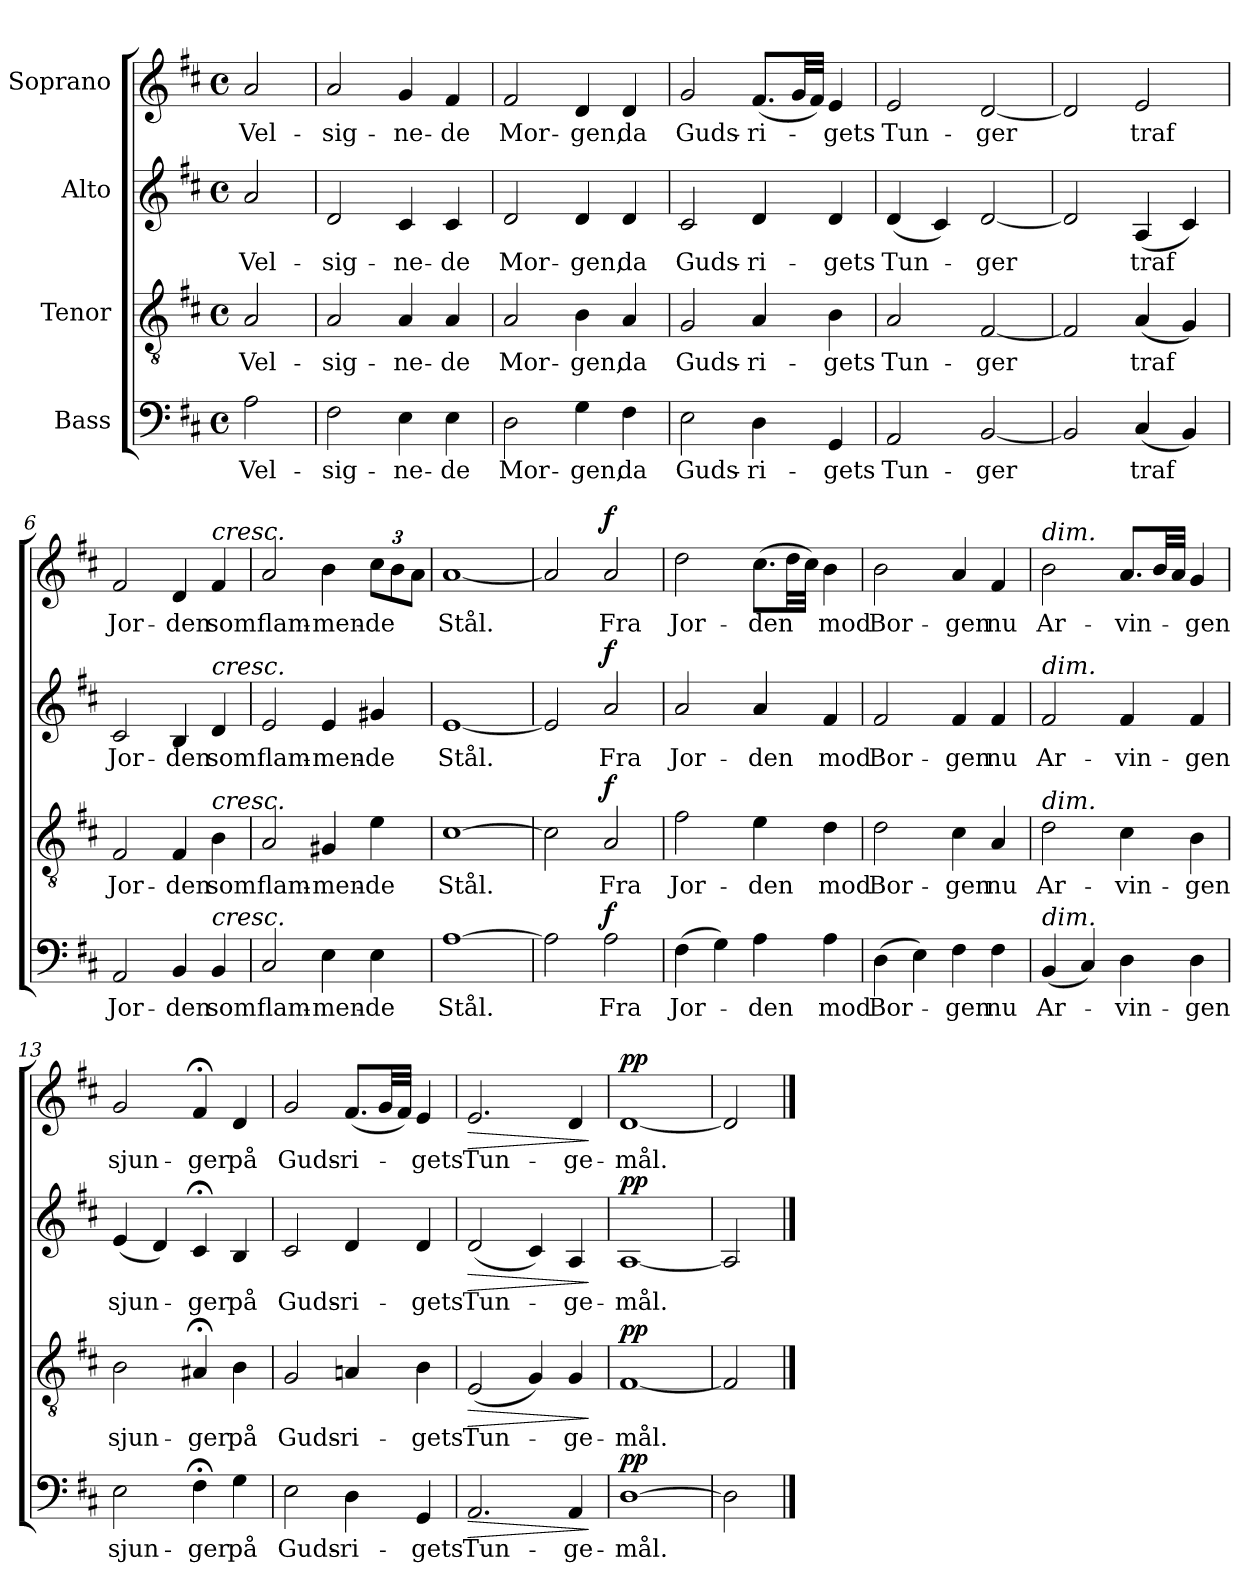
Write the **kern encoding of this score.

**kern	**text	**dynam	**kern	**text	**dynam	**kern	**text	**dynam	**kern	**text	**dynam
*part4	*part4	*part4	*part3	*part3	*part3	*part2	*part2	*part2	*part1	*part1	*part1
*staff4	*staff4	*staff4	*staff3	*staff3	*staff3	*staff2	*staff2	*staff2	*staff1	*staff1	*staff1
*I"Bass	*	*	*I"Tenor	*	*	*I"Alto	*	*	*I"Soprano	*	*
*clefF4	*	*	*clefGv2	*	*	*clefG2	*	*	*clefG2	*	*
*k[f#c#]	*	*	*k[f#c#]	*	*	*k[f#c#]	*	*	*k[f#c#]	*	*
*M4/4	*	*	*M4/4	*	*	*M4/4	*	*	*M4/4	*	*
*met(c)	*	*	*met(c)	*	*	*met(c)	*	*	*met(c)	*	*
*MM60	*	*	*MM60	*	*	*MM60	*	*	*MM60	*	*
=	=	=	=	=	=	=	=	=	=	=	=
!	!LO:LY:b	!	!	!LO:LY:b	!	!	!LO:LY:b	!	!	!LO:LY:b	!
2A\	Vel-	.	2A/	Vel-	.	2a/	Vel-	.	2a/	Vel-	.
=1	=1	=1	=1	=1	=1	=1	=1	=1	=1	=1	=1
!	!LO:LY:b	!	!	!LO:LY:b	!	!	!LO:LY:b	!	!	!LO:LY:b	!
2F#\	-sig-	.	2A/	-sig-	.	2d/	-sig-	.	2a/	-sig-	.
!	!LO:LY:b	!	!	!LO:LY:b	!	!	!LO:LY:b	!	!	!LO:LY:b	!
4E\	-ne-	.	4A/	-ne-	.	4c#/	-ne-	.	4g/	-ne-	.
!	!LO:LY:b	!	!	!LO:LY:b	!	!	!LO:LY:b	!	!	!LO:LY:b	!
4E\	-de	.	4A/	-de	.	4c#/	-de	.	4f#/	-de	.
=2	=2	=2	=2	=2	=2	=2	=2	=2	=2	=2	=2
!	!LO:LY:b	!	!	!LO:LY:b	!	!	!LO:LY:b	!	!	!LO:LY:b	!
2D\	Mor-	.	2A/	Mor-	.	2d/	Mor-	.	2f#/	Mor-	.
!	!LO:LY:b	!	!	!LO:LY:b	!	!	!LO:LY:b	!	!	!LO:LY:b	!
4G\	-gen,	.	4B\	-gen,	.	4d/	-gen,	.	4d/	-gen,	.
!	!LO:LY:b	!	!	!LO:LY:b	!	!	!LO:LY:b	!	!	!LO:LY:b	!
4F#\	da	.	4A/	da	.	4d/	da	.	4d/	da	.
=3	=3	=3	=3	=3	=3	=3	=3	=3	=3	=3	=3
!	!LO:LY:b	!	!	!LO:LY:b	!	!	!LO:LY:b	!	!	!LO:LY:b	!
2E\	Guds-	.	2G/	Guds-	.	2c#/	Guds-	.	2g/	Guds-	.
!	!LO:LY:b	!	!	!LO:LY:b	!	!	!LO:LY:b	!	!	!LO:LY:b	!
4D\	-ri-	.	4A/	-ri-	.	4d/	-ri-	.	(<8.f#/L	-ri-	.
.	.	.	.	.	.	.	.	.	32g/LL	.	.
.	.	.	.	.	.	.	.	.	32f#/JJJ)	.	.
!	!LO:LY:b	!	!	!LO:LY:b	!	!	!LO:LY:b	!	!	!LO:LY:b	!
4GG/	-gets	.	4B\	-gets	.	4d/	-gets	.	4e/	-gets	.
=4	=4	=4	=4	=4	=4	=4	=4	=4	=4	=4	=4
!	!LO:LY:b	!	!	!LO:LY:b	!	!	!LO:LY:b	!	!	!LO:LY:b	!
2AA/	Tun-	.	2A/	Tun-	.	(<4d/	Tun-	.	2e/	Tun-	.
.	.	.	.	.	.	4c#/)	.	.	.	.	.
!	!LO:LY:b	!	!	!LO:LY:b	!	!	!LO:LY:b	!	!	!LO:LY:b	!
[2BB/	-ger	.	[2F#/	-ger	.	[2d/	-ger	.	[2d/	-ger	.
=5	=5	=5	=5	=5	=5	=5	=5	=5	=5	=5	=5
2BB/]	.	.	2F#/]	.	.	2d/]	.	.	2d/]	.	.
!	!LO:LY:b	!	!	!LO:LY:b	!	!	!LO:LY:b	!	!	!LO:LY:b	!
(<4C#/	traf	.	(<4A/	traf	.	(<4A/	traf	.	2e/	traf	.
4BB/)	.	.	4G/)	.	.	4c#/)	.	.	.	.	.
=6	=6	=6	=6	=6	=6	=6	=6	=6	=6	=6	=6
!	!LO:LY:b	!	!	!LO:LY:b	!	!	!LO:LY:b	!	!	!LO:LY:b	!
2AA/	Jor-	.	2F#/	Jor-	.	2c#/	Jor-	.	2f#/	Jor-	.
!	!LO:LY:b	!	!	!LO:LY:b	!	!	!LO:LY:b	!	!	!LO:LY:b	!
4BB/	-den	.	4F#/	-den	.	4B/	-den	.	4d/	-den	.
!	!	!	!	!	!	!	!	!	!LO:TX:a:i:t=cresc.	!	!
!	!	!	!	!	!	!LO:TX:a:i:t=cresc.	!	!	!	!	!
!	!	!	!LO:TX:a:i:t=cresc.	!	!	!	!	!	!	!	!
!LO:TX:a:i:t=cresc.	!	!	!	!	!	!	!	!	!	!	!
!	!LO:LY:b	!	!	!LO:LY:b	!	!	!LO:LY:b	!	!	!LO:LY:b	!
4BB/	som	.	4B\	som	.	4d/	som	.	4f#/	som	.
=7	=7	=7	=7	=7	=7	=7	=7	=7	=7	=7	=7
!	!LO:LY:b	!	!	!LO:LY:b	!	!	!LO:LY:b	!	!	!LO:LY:b	!
2C#/	flam-	.	2A/	flam-	.	2e/	flam-	.	2a/	flam-	.
!	!LO:LY:b	!	!	!LO:LY:b	!	!	!LO:LY:b	!	!	!LO:LY:b	!
4E\	-men-	.	4G#X/	-men-	.	4e/	-men-	.	4b\	-men-	.
!	!LO:LY:b	!	!	!LO:LY:b	!	!	!LO:LY:b	!	!	!	!
*	*	*	*	*	*	*	*	*	*Xbrackettup	*	*
!	!	!	!	!	!	!	!	!	!	!LO:LY:b	!
4E\	-de	.	4e\	-de	.	4g#X/	-de	.	12cc#\L	-de	.
.	.	.	.	.	.	.	.	.	12b\	.	.
.	.	.	.	.	.	.	.	.	12a\J	.	.
!!LO:LB:g=z
=8	=8	=8	=8	=8	=8	=8	=8	=8	=8	=8	=8
!	!LO:LY:b	!	!	!LO:LY:b	!	!	!LO:LY:b	!	!	!LO:LY:b	!
[1A	Stål.	.	[1c#	Stål.	.	[1e	Stål.	.	[1a	Stål.	.
=9	=9	=9	=9	=9	=9	=9	=9	=9	=9	=9	=9
2A\]	.	.	2c#\]	.	.	2e/]	.	.	2a/]	.	.
!	!LO:LY:b	!LO:DY:a	!	!LO:LY:b	!LO:DY:a	!	!LO:LY:b	!LO:DY:a	!	!LO:LY:b	!LO:DY:a
2A\	Fra	f	2A/	Fra	f	2a/	Fra	f	2a/	Fra	f
=10	=10	=10	=10	=10	=10	=10	=10	=10	=10	=10	=10
!	!LO:LY:b	!	!	!LO:LY:b	!	!	!LO:LY:b	!	!	!LO:LY:b	!
(>4F#\	Jor-	.	2f#\	Jor-	.	2a/	Jor-	.	2dd\	Jor-	.
4G\)	.	.	.	.	.	.	.	.	.	.	.
!	!LO:LY:b	!	!	!LO:LY:b	!	!	!LO:LY:b	!	!	!LO:LY:b	!
4A\	-den	.	4e\	-den	.	4a/	-den	.	(>8.cc#\L	-den	.
.	.	.	.	.	.	.	.	.	32dd\LL	.	.
.	.	.	.	.	.	.	.	.	32cc#\JJJ)	.	.
!	!LO:LY:b	!	!	!LO:LY:b	!	!	!LO:LY:b	!	!	!LO:LY:b	!
4A\	mod	.	4d\	mod	.	4f#/	mod	.	4b\	mod	.
=11	=11	=11	=11	=11	=11	=11	=11	=11	=11	=11	=11
!	!LO:LY:b	!	!	!LO:LY:b	!	!	!LO:LY:b	!	!	!LO:LY:b	!
(>4D\	Bor-	.	2d\	Bor-	.	2f#/	Bor-	.	2b\	Bor-	.
4E\)	.	.	.	.	.	.	.	.	.	.	.
!	!LO:LY:b	!	!	!LO:LY:b	!	!	!LO:LY:b	!	!	!LO:LY:b	!
4F#\	-gen	.	4c#\	-gen	.	4f#/	-gen	.	4a/	-gen	.
!	!LO:LY:b	!	!	!LO:LY:b	!	!	!LO:LY:b	!	!	!LO:LY:b	!
4F#\	nu	.	4A/	nu	.	4f#/	nu	.	4f#/	nu	.
=12	=12	=12	=12	=12	=12	=12	=12	=12	=12	=12	=12
!	!	!	!	!	!	!	!	!	!LO:TX:a:i:t=dim.	!	!
!	!	!	!	!	!	!LO:TX:a:i:t=dim.	!	!	!	!	!
!	!	!	!LO:TX:a:i:t=dim.	!	!	!	!	!	!	!	!
!LO:TX:a:i:t=dim.	!	!	!	!	!	!	!	!	!	!	!
!	!LO:LY:b	!	!	!LO:LY:b	!	!	!LO:LY:b	!	!	!LO:LY:b	!
(<4BB/	Ar-	.	2d\	Ar-	.	2f#/	Ar-	.	2b\	Ar-	.
4C#/)	.	.	.	.	.	.	.	.	.	.	.
!	!LO:LY:b	!	!	!LO:LY:b	!	!	!LO:LY:b	!	!	!LO:LY:b	!
4D\	-vin-	.	4c#\	-vin-	.	4f#/	-vin-	.	8.a/L	-vin-	.
.	.	.	.	.	.	.	.	.	32b/LL	.	.
.	.	.	.	.	.	.	.	.	32a/JJJ	.	.
!	!LO:LY:b	!	!	!LO:LY:b	!	!	!LO:LY:b	!	!	!LO:LY:b	!
4D\	-gen	.	4B\	-gen	.	4f#/	-gen	.	4g/	-gen	.
=13	=13	=13	=13	=13	=13	=13	=13	=13	=13	=13	=13
!	!LO:LY:b	!	!	!LO:LY:b	!	!	!LO:LY:b	!	!	!LO:LY:b	!
2E\	sjun-	.	2B\	sjun-	.	(<4e/	sjun-	.	2g/	sjun-	.
.	.	.	.	.	.	4d/)	.	.	.	.	.
!	!LO:LY:b	!	!	!LO:LY:b	!	!	!LO:LY:b	!	!	!LO:LY:b	!
4F#;<\	-ger	.	4A#X;</	-ger	.	4c#;</	-ger	.	4f#;</	-ger	.
!	!LO:LY:b	!	!	!LO:LY:b	!	!	!LO:LY:b	!	!	!LO:LY:b	!
4G\	på	.	4B\	på	.	4B/	på	.	4d/	på	.
=14	=14	=14	=14	=14	=14	=14	=14	=14	=14	=14	=14
!	!LO:LY:b	!	!	!LO:LY:b	!	!	!LO:LY:b	!	!	!LO:LY:b	!
2E\	Guds-	.	2G/	Guds-	.	2c#/	Guds-	.	2g/	Guds-	.
!	!LO:LY:b	!	!	!LO:LY:b	!	!	!LO:LY:b	!	!	!LO:LY:b	!
4D\	-ri-	.	4An/	-ri-	.	4d/	-ri-	.	(<8.f#/L	-ri-	.
.	.	.	.	.	.	.	.	.	32g/LL	.	.
.	.	.	.	.	.	.	.	.	32f#/JJJ)	.	.
!	!LO:LY:b	!	!	!LO:LY:b	!	!	!LO:LY:b	!	!	!LO:LY:b	!
4GG/	-gets	.	4B\	-gets	.	4d/	-gets	.	4e/	-gets	.
!!LO:PB:g=z
=15	=15	=15	=15	=15	=15	=15	=15	=15	=15	=15	=15
!	!LO:LY:b	!LO:HP:b	!	!LO:LY:b	!LO:HP:b	!	!LO:LY:b	!LO:HP:b	!	!LO:LY:b	!LO:HP:b
2.AA/	Tun-	>	(<2E/	Tun-	>	(<2d/	Tun-	>	2.e/	Tun-	>
.	.	.	4G/)	.	.	4c#/)	.	.	.	.	.
!	!LO:LY:b	!	!	!LO:LY:b	!	!	!LO:LY:b	!	!	!LO:LY:b	!
4AA/	-ge-	.	4G/	-ge-	.	4A/	-ge-	.	4d/	-ge-	.
.	.	]	.	.	]	.	.	]	.	.	]
=16	=16	=16	=16	=16	=16	=16	=16	=16	=16	=16	=16
!	!LO:LY:b	!LO:DY:a	!	!LO:LY:b	!LO:DY:a	!	!LO:LY:b	!LO:DY:a	!	!LO:LY:b	!LO:DY:a
[1D	-mål.	pp	[1F#	-mål.	pp	[1A	-mål.	pp	[1d	-mål.	pp
=17	=17	=17	=17	=17	=17	=17	=17	=17	=17	=17	=17
2D\]	.	.	2F#/]	.	.	2A/]	.	.	2d/]	.	.
==	==	==	==	==	==	==	==	==	==	==	==
*-	*-	*-	*-	*-	*-	*-	*-	*-	*-	*-	*-
